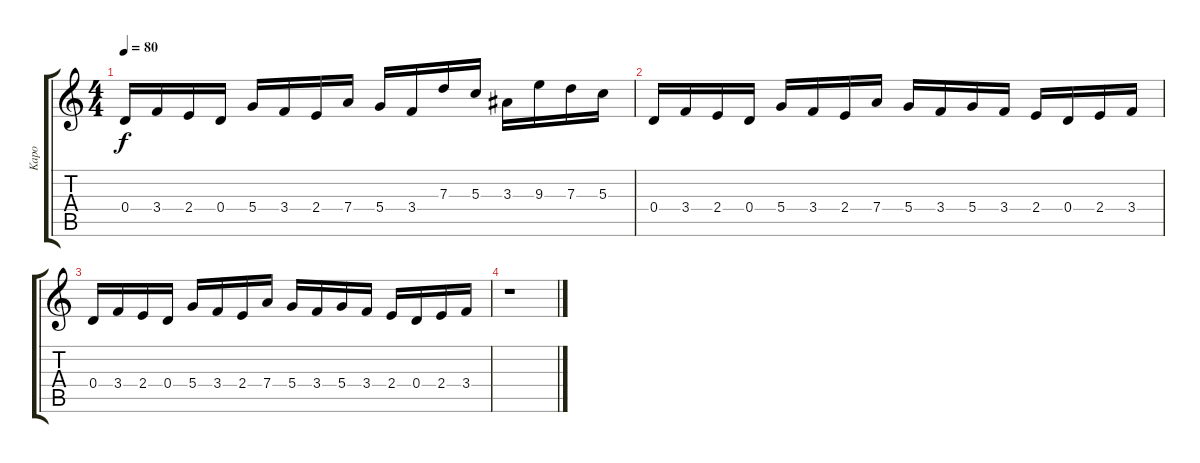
\track ("Kapo" "Kapo") {instrument distortionguitar}
\staff {score tabs}
\tuning (E4 B3 G3 D3 A2 D2) {hide}
\ts (4 4)
\tempo 80
\clef g2
\ks c
0.4.16{dy f} 3.4.16 2.4.16 0.4.16 5.4.16 3.4.16 2.4.16 7.4.16 5.4.16 3.4.16 7.3.16 5.3.16 3.3.16 9.3.16 7.3.16 5.3.16 |
0.4.16 3.4.16 2.4.16 0.4.16 5.4.16 3.4.16 2.4.16 7.4.16 5.4.16 3.4.16 5.4.16 3.4.16 2.4.16 0.4.16 2.4.16 3.4.16 |
0.4.16 3.4.16 2.4.16 0.4.16 5.4.16 3.4.16 2.4.16 7.4.16 5.4.16 3.4.16 5.4.16 3.4.16 2.4.16 0.4.16 2.4.16 3.4.16 |
r.1
